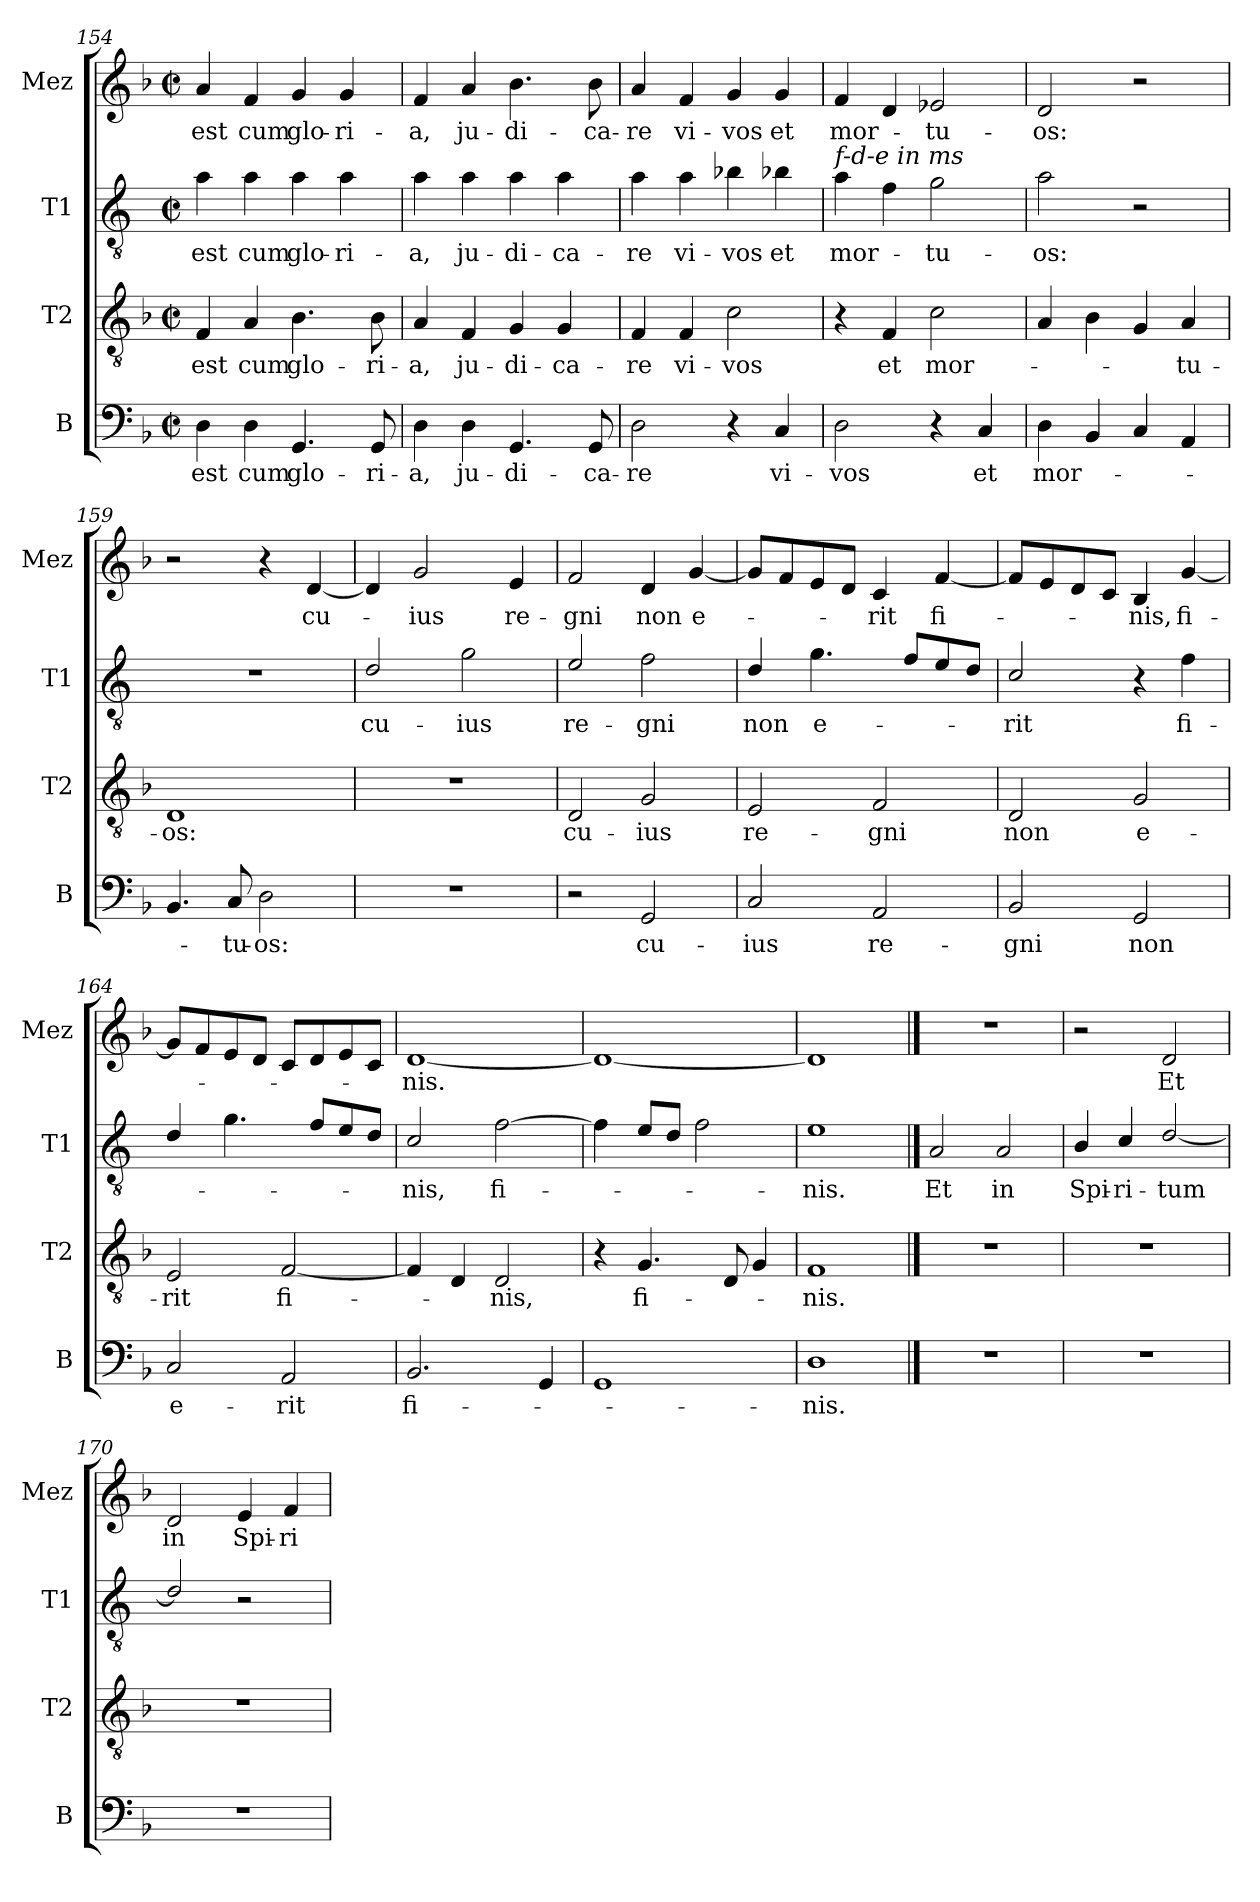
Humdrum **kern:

**kern	**text	**kern	**text	**kern	**text	**kern	**text
*part4	*part4	*part3	*part3	*part2	*part2	*part1	*part1
*staff4	*staff4	*staff3	*staff3	*staff2	*staff2	*staff1	*staff1
*I"B	*	*I"T2	*	*I"T1	*	*I"Mez	*
*I'B	*	*I'T2	*	*I'T1	*	*I'Mez	*
*clefF4	*	*clefGv2	*	*clefGv2	*	*clefG2	*
*	*	*	*	*ITrd4c7	*	*	*
*k[b-]	*	*k[b-]	*	*k[b-]	*	*k[b-]	*
*M2/2	*	*M2/2	*	*M2/2	*	*M2/2	*
*met(c|)	*	*met(c|)	*	*met(c|)	*	*met(c|)	*
=154	=154	=154	=154	=154	=154	=154	=154
!	!LO:LY:b	!	!LO:LY:b	!	!LO:LY:b	!	!LO:LY:b
4D\	est	4F/	est	4d\	est	4a/	est
!	!LO:LY:b	!	!LO:LY:b	!	!LO:LY:b	!	!LO:LY:b
4D\	cum	4A/	cum	4d\	cum	4f/	cum
!	!LO:LY:b	!	!LO:LY:b	!	!LO:LY:b	!	!LO:LY:b
4.GG/	glo-	4.B-\	glo-	4d\	glo-	4g/	glo-
!	!	!	!	!	!LO:LY:b	!	!LO:LY:b
.	.	.	.	4d\	-ri-	4g/	-ri-
!	!LO:LY:b	!	!LO:LY:b	!	!	!	!
8GG/	-ri-	8B-\	-ri-	.	.	.	.
=155	=155	=155	=155	=155	=155	=155	=155
!	!LO:LY:b	!	!LO:LY:b	!	!LO:LY:b	!	!LO:LY:b
4D\	-a,	4A/	-a,	4d\	-a,	4f/	-a,
!	!LO:LY:b	!	!LO:LY:b	!	!LO:LY:b	!	!LO:LY:b
4D\	ju-	4F/	ju-	4d\	ju-	4a/	ju-
!	!LO:LY:b	!	!LO:LY:b	!	!LO:LY:b	!	!LO:LY:b
4.GG/	-di-	4G/	-di-	4d\	-di-	4.b-\	-di-
!	!	!	!LO:LY:b	!	!LO:LY:b	!	!
.	.	4G/	-ca-	4d\	-ca-	.	.
!	!LO:LY:b	!	!	!	!	!	!LO:LY:b
8GG/	-ca-	.	.	.	.	8b-\	-ca-
=156	=156	=156	=156	=156	=156	=156	=156
!	!LO:LY:b	!	!LO:LY:b	!	!LO:LY:b	!	!LO:LY:b
2D\	-re	4F/	-re	4d\	-re	4a/	-re
!	!	!	!LO:LY:b	!	!LO:LY:b	!	!LO:LY:b
.	.	4F/	vi-	4d\	vi-	4f/	vi-
!	!	!	!LO:LY:b	!	!LO:LY:b	!	!LO:LY:b
4r	.	2c\	-vos	4e-X\	-vos	4g/	-vos
!	!LO:LY:b	!	!	!	!LO:LY:b	!	!LO:LY:b
4C/	vi-	.	.	4e-X\	et	4g/	et
!!LO:PB:g=z
=157	=157	=157	=157	=157	=157	=157	=157
!	!	!	!	!LO:TX:a:i:t=f-d-e in ms	!	!	!
!	!LO:LY:b	!	!	!	!LO:LY:b	!	!LO:LY:b
2D\	-vos	4r	.	4d\	mor-	4f/	mor-
!	!	!	!LO:LY:b	!	!	!	!
.	.	4F/	et	4B-\	.	4d/	.
!	!	!	!LO:LY:b	!	!LO:LY:b	!	!LO:LY:b
4r	.	2c\	mor-	2c\	-tu-	2e-X/	-tu-
!	!LO:LY:b	!	!	!	!	!	!
4C/	et	.	.	.	.	.	.
=158	=158	=158	=158	=158	=158	=158	=158
!	!LO:LY:b	!	!	!	!LO:LY:b	!	!LO:LY:b
4D\	mor-	4A/	.	2d\	-os:	2d/	-os:
4BB-/	.	4B-\	.	.	.	.	.
4C/	.	4G/	.	2r	.	2r	.
!	!	!	!LO:LY:b	!	!	!	!
4AA/	.	4A/	-tu-	.	.	.	.
=159	=159	=159	=159	=159	=159	=159	=159
!	!	!	!LO:LY:b	!	!	!	!
4.BB-/	.	1D	-os:	1r	.	2r	.
!	!LO:LY:b	!	!	!	!	!	!
8C/	-tu-	.	.	.	.	.	.
!	!LO:LY:b	!	!	!	!	!	!
2D\	-os:	.	.	.	.	4r	.
!	!	!	!	!	!	!	!LO:LY:b
.	.	.	.	.	.	[4d/	cu-
=160	=160	=160	=160	=160	=160	=160	=160
!	!	!	!	!	!LO:LY:b	!	!
1r	.	1r	.	2G/	cu-	4d/]	.
!	!	!	!	!	!	!	!LO:LY:b
.	.	.	.	.	.	2g/	-ius
!	!	!	!	!	!LO:LY:b	!	!
.	.	.	.	2c\	-ius	.	.
!	!	!	!	!	!	!	!LO:LY:b
.	.	.	.	.	.	4e/	re-
=161	=161	=161	=161	=161	=161	=161	=161
!	!	!	!LO:LY:b	!	!LO:LY:b	!	!LO:LY:b
2r	.	2D/	cu-	2A/	re-	2f/	-gni
!	!LO:LY:b	!	!LO:LY:b	!	!LO:LY:b	!	!LO:LY:b
2GG/	cu-	2G/	-ius	2B-\	-gni	4d/	non
!	!	!	!	!	!	!	!LO:LY:b
.	.	.	.	.	.	[4g/	e-
=162	=162	=162	=162	=162	=162	=162	=162
!	!LO:LY:b	!	!LO:LY:b	!	!LO:LY:b	!	!
2C/	-ius	2E/	re-	4G/	non	8g/L]	.
.	.	.	.	.	.	8f/	.
!	!	!	!	!	!LO:LY:b	!	!
.	.	.	.	4.c\	e-	8e/	.
.	.	.	.	.	.	8d/J	.
!	!LO:LY:b	!	!LO:LY:b	!	!	!	!LO:LY:b
2AA/	re-	2F/	-gni	.	.	4c/	-rit
.	.	.	.	8B-/L	.	.	.
!	!	!	!	!	!	!	!LO:LY:b
.	.	.	.	8A/	.	[4f/	fi-
.	.	.	.	8G/J	.	.	.
!!LO:LB:g=z
=163	=163	=163	=163	=163	=163	=163	=163
!	!LO:LY:b	!	!LO:LY:b	!	!LO:LY:b	!	!
2BB-/	-gni	2D/	non	2F/	rit	8f/L]	.
.	.	.	.	.	.	8e/	.
.	.	.	.	.	.	8d/	.
.	.	.	.	.	.	8c/J	.
!	!LO:LY:b	!	!LO:LY:b	!	!	!	!LO:LY:b
2GG/	non	2G/	e-	4r	.	4B-/	-nis,
!	!	!	!	!	!LO:LY:b	!	!LO:LY:b
.	.	.	.	4B-\	fi-	[4g/	fi-
=164	=164	=164	=164	=164	=164	=164	=164
*	*	*	*	*	*	*MM100	*
!	!LO:LY:b	!	!LO:LY:b	!	!	!	!
2C/	e-	2E/	-rit	4G/	.	8g/L]	.
.	.	.	.	.	.	8f/	.
.	.	.	.	4.c\	.	8e/	.
.	.	.	.	.	.	8d/J	.
!	!LO:LY:b	!	!LO:LY:b	!	!	!	!
2AA/	-rit	[2F/	fi-	.	.	8c/L	.
.	.	.	.	8B-/L	.	8d/	.
.	.	.	.	8A/	.	8e/	.
.	.	.	.	8G/J	.	8c/J	.
=165	=165	=165	=165	=165	=165	=165	=165
!	!LO:LY:b	!	!	!	!LO:LY:b	!	!LO:LY:b
2.BB-/	fi-	4F/]	.	2F/	nis,	[1d	-nis.
.	.	4D/	.	.	.	.	.
!	!	!	!LO:LY:b	!	!LO:LY:b	!	!
.	.	2D/	-nis,	[2B-\	fi-	.	.
4GG/	.	.	.	.	.	.	.
=166	=166	=166	=166	=166	=166	=166	=166
*	*	*	*	*	*	*MM92	*
1GG	.	4r	.	4B-\]	.	1d_	.
!	!	!	!LO:LY:b	!	!	!	!
.	.	4.G/	fi-	8A/L	.	.	.
.	.	.	.	8G/J	.	.	.
.	.	.	.	2B-\	.	.	.
.	.	8D/	.	.	.	.	.
.	.	4G/	.	.	.	.	.
=167	=167	=167	=167	=167	=167	=167	=167
!	!LO:LY:b	!	!LO:LY:b	!	!LO:LY:b	!	!
1D	-nis.	1F	-nis.	1A	-nis.	1d]	.
==168	==168	==168	==168	==168	==168	==168	==168
*	*	*	*	*	*	*MM112	*
!	!	!	!	!	!LO:LY:b	!	!
1r	.	1r	.	2D/	Et	1r	.
!	!	!	!	!	!LO:LY:b	!	!
.	.	.	.	2D/	in	.	.
!!LO:LB:g=z
=169	=169	=169	=169	=169	=169	=169	=169
!	!	!	!	!	!LO:LY:b	!	!
1r	.	1r	.	4E/	Spi-	2r	.
!	!	!	!	!	!LO:LY:b	!	!
.	.	.	.	4F/	-ri-	.	.
!	!	!	!	!	!LO:LY:b	!	!LO:LY:b
.	.	.	.	[2G/	-tum	2d/	Et
=170	=170	=170	=170	=170	=170	=170	=170
!	!	!	!	!	!	!	!LO:LY:b
1r	.	1r	.	2G/]	.	2d/	in
!	!	!	!	!	!	!	!LO:LY:b
.	.	.	.	2r	.	4e/	Spi-
!	!	!	!	!	!	!	!LO:LY:b
.	.	.	.	.	.	4f/	-ri-
=	=	=	=	=	=	=	=
*-	*-	*-	*-	*-	*-	*-	*-
